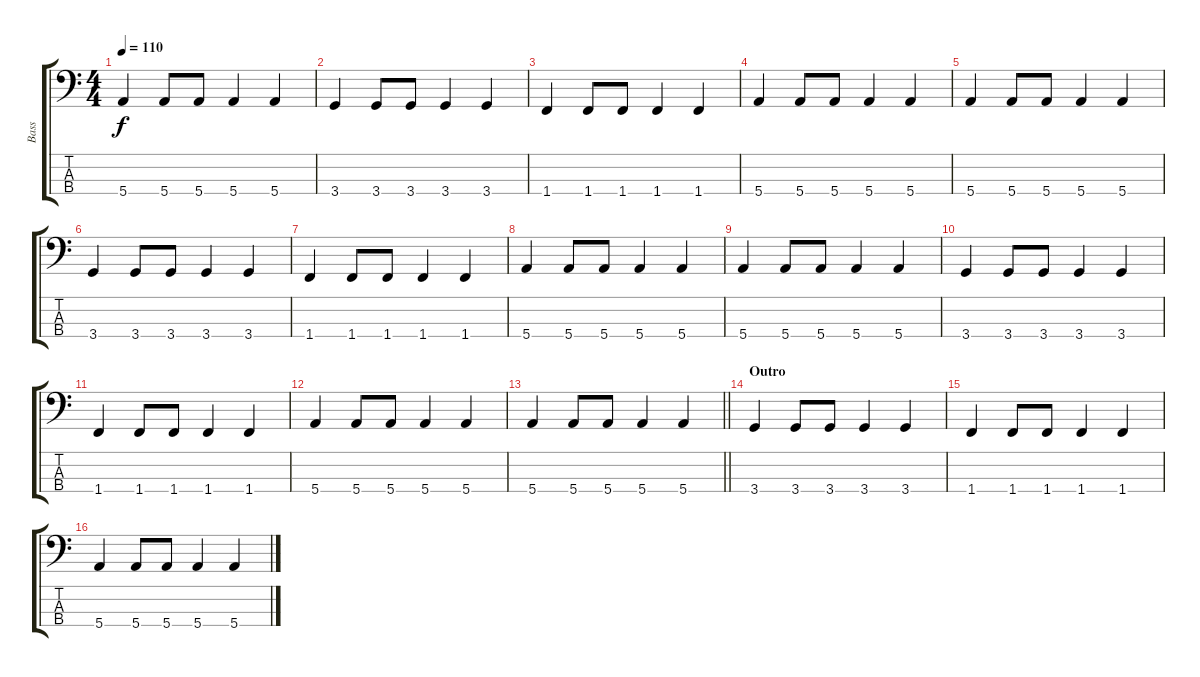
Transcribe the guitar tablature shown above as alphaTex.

\track ("Bass" "Bass") {instrument electricbassfinger}
\staff {score tabs}
\tuning (G2 D2 A1 E1) {hide}
\ts (4 4)
\tempo 110
\clef f4
\ks c
5.4.4{dy f} 5.4.8 5.4.8 5.4.4 5.4.4 |
3.4.4 3.4.8 3.4.8 3.4.4 3.4.4 |
1.4.4 1.4.8 1.4.8 1.4.4 1.4.4 |
5.4.4 5.4.8 5.4.8 5.4.4 5.4.4 |
5.4.4 5.4.8 5.4.8 5.4.4 5.4.4 |
3.4.4 3.4.8 3.4.8 3.4.4 3.4.4 |
1.4.4 1.4.8 1.4.8 1.4.4 1.4.4 |
5.4.4 5.4.8 5.4.8 5.4.4 5.4.4 |
5.4.4 5.4.8 5.4.8 5.4.4 5.4.4 |
3.4.4 3.4.8 3.4.8 3.4.4 3.4.4 |
1.4.4 1.4.8 1.4.8 1.4.4 1.4.4 |
5.4.4 5.4.8 5.4.8 5.4.4 5.4.4 |
\barLineRight lightlight
5.4.4 5.4.8 5.4.8 5.4.4 5.4.4 |
\section ("" "Outro")
3.4.4 3.4.8 3.4.8 3.4.4 3.4.4 |
1.4.4 1.4.8 1.4.8 1.4.4 1.4.4 |
5.4.4 5.4.8 5.4.8 5.4.4 5.4.4
